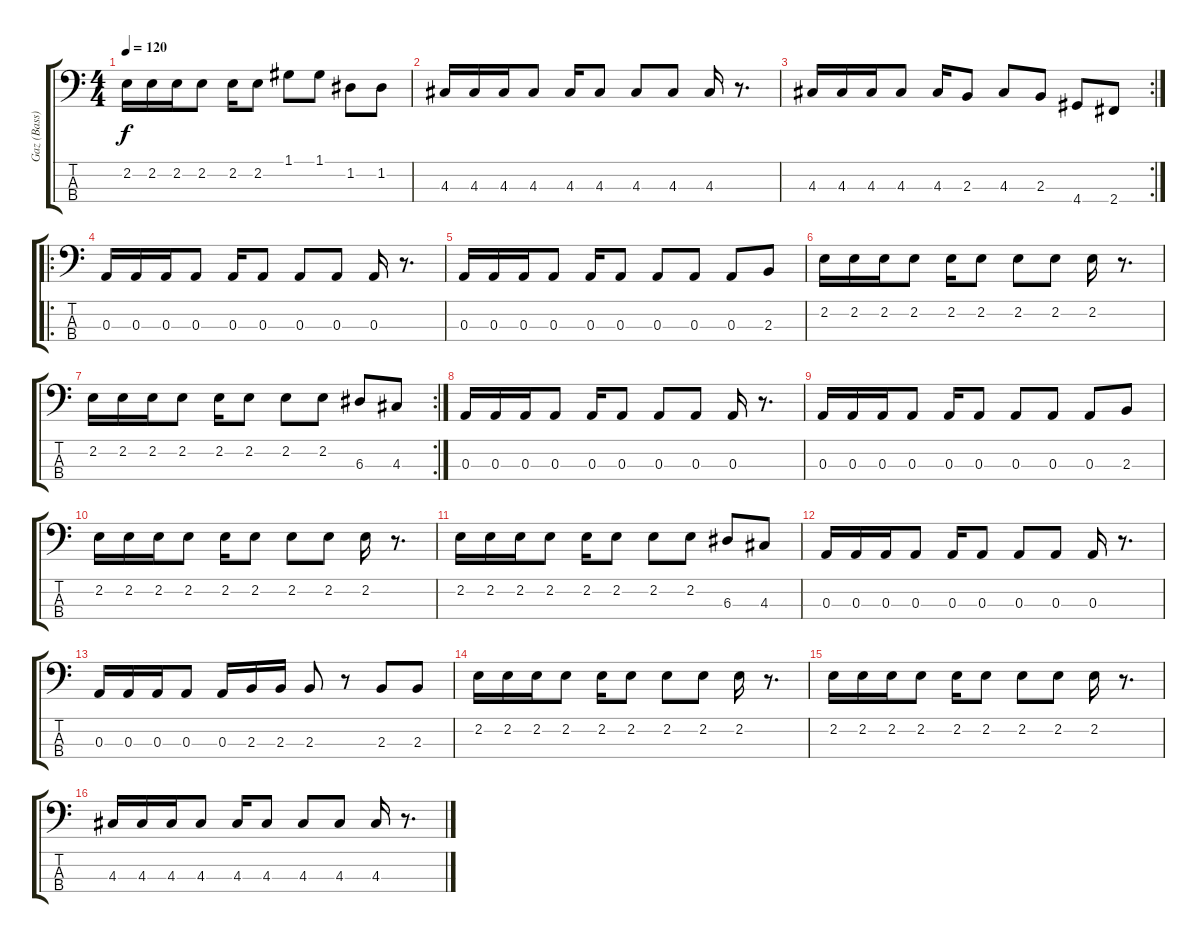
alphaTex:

\track ("Gaz (Bass)" "Gaz (Bass)") {instrument electricbassfinger}
\staff {score tabs}
\tuning (G2 D2 A1 E1) {hide}
\ts (4 4)
\tempo 120
\clef f4
\ks c
2.2.16{dy f} 2.2.16 2.2.16 2.2.8 2.2.16 2.2.8 1.1.8 1.1.8 1.2.8 1.2.8 |
4.3.16 4.3.16 4.3.16 4.3.8 4.3.16 4.3.8 4.3.8 4.3.8 4.3.16 r.8{d} |
\rc 2
4.3.16 4.3.16 4.3.16 4.3.8 4.3.16 2.3.8 4.3.8 2.3.8 4.4.8 2.4.8 |
\ro
0.3.16 0.3.16 0.3.16 0.3.8 0.3.16 0.3.8 0.3.8 0.3.8 0.3.16 r.8{d} |
0.3.16 0.3.16 0.3.16 0.3.8 0.3.16 0.3.8 0.3.8 0.3.8 0.3.8 2.3.8 |
2.2.16 2.2.16 2.2.16 2.2.8 2.2.16 2.2.8 2.2.8 2.2.8 2.2.16 r.8{d} |
\rc 2
2.2.16 2.2.16 2.2.16 2.2.8 2.2.16 2.2.8 2.2.8 2.2.8 6.3.8 4.3.8 |
0.3.16 0.3.16 0.3.16 0.3.8 0.3.16 0.3.8 0.3.8 0.3.8 0.3.16 r.8{d} |
0.3.16 0.3.16 0.3.16 0.3.8 0.3.16 0.3.8 0.3.8 0.3.8 0.3.8 2.3.8 |
2.2.16 2.2.16 2.2.16 2.2.8 2.2.16 2.2.8 2.2.8 2.2.8 2.2.16 r.8{d} |
2.2.16 2.2.16 2.2.16 2.2.8 2.2.16 2.2.8 2.2.8 2.2.8 6.3.8 4.3.8 |
0.3.16 0.3.16 0.3.16 0.3.8 0.3.16 0.3.8 0.3.8 0.3.8 0.3.16 r.8{d} |
0.3.16 0.3.16 0.3.16 0.3.8 0.3.16 2.3.16 2.3.16 2.3.8 r.8 2.3.8 2.3.8 |
2.2.16 2.2.16 2.2.16 2.2.8 2.2.16 2.2.8 2.2.8 2.2.8 2.2.16 r.8{d} |
2.2.16 2.2.16 2.2.16 2.2.8 2.2.16 2.2.8 2.2.8 2.2.8 2.2.16 r.8{d} |
4.3.16 4.3.16 4.3.16 4.3.8 4.3.16 4.3.8 4.3.8 4.3.8 4.3.16 r.8{d}
